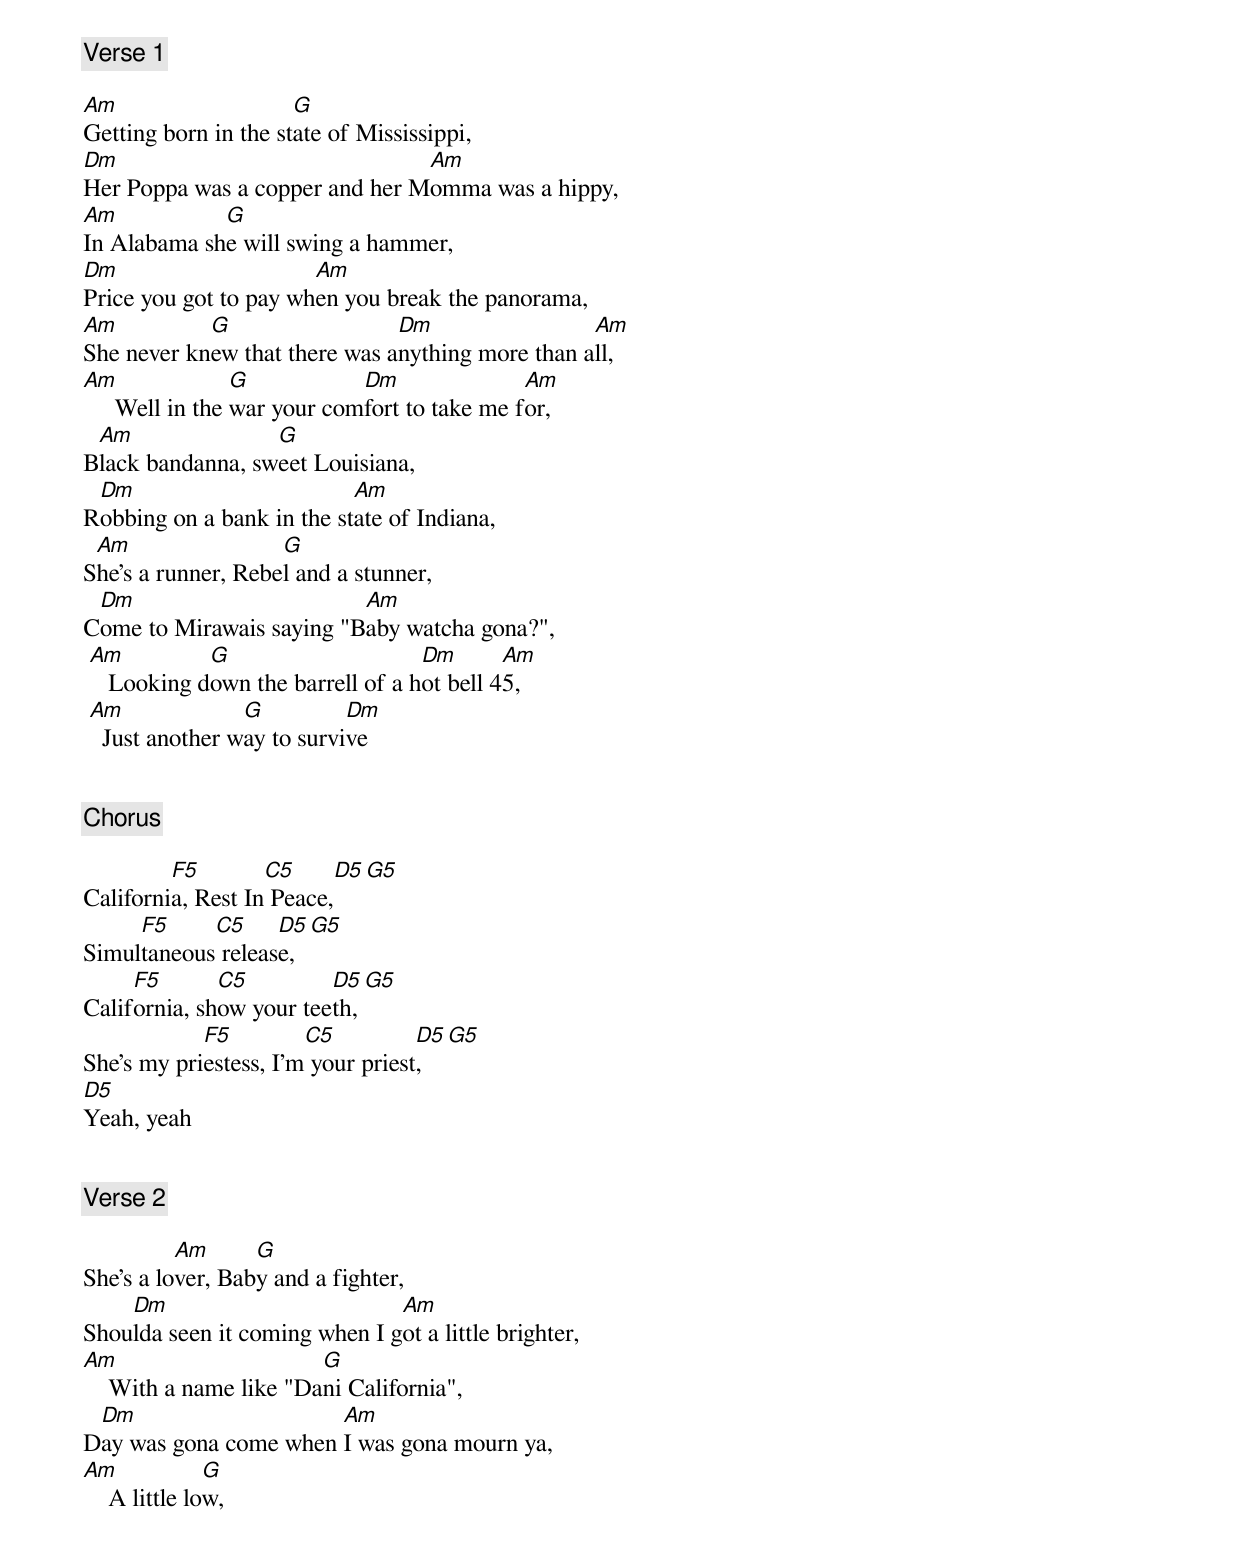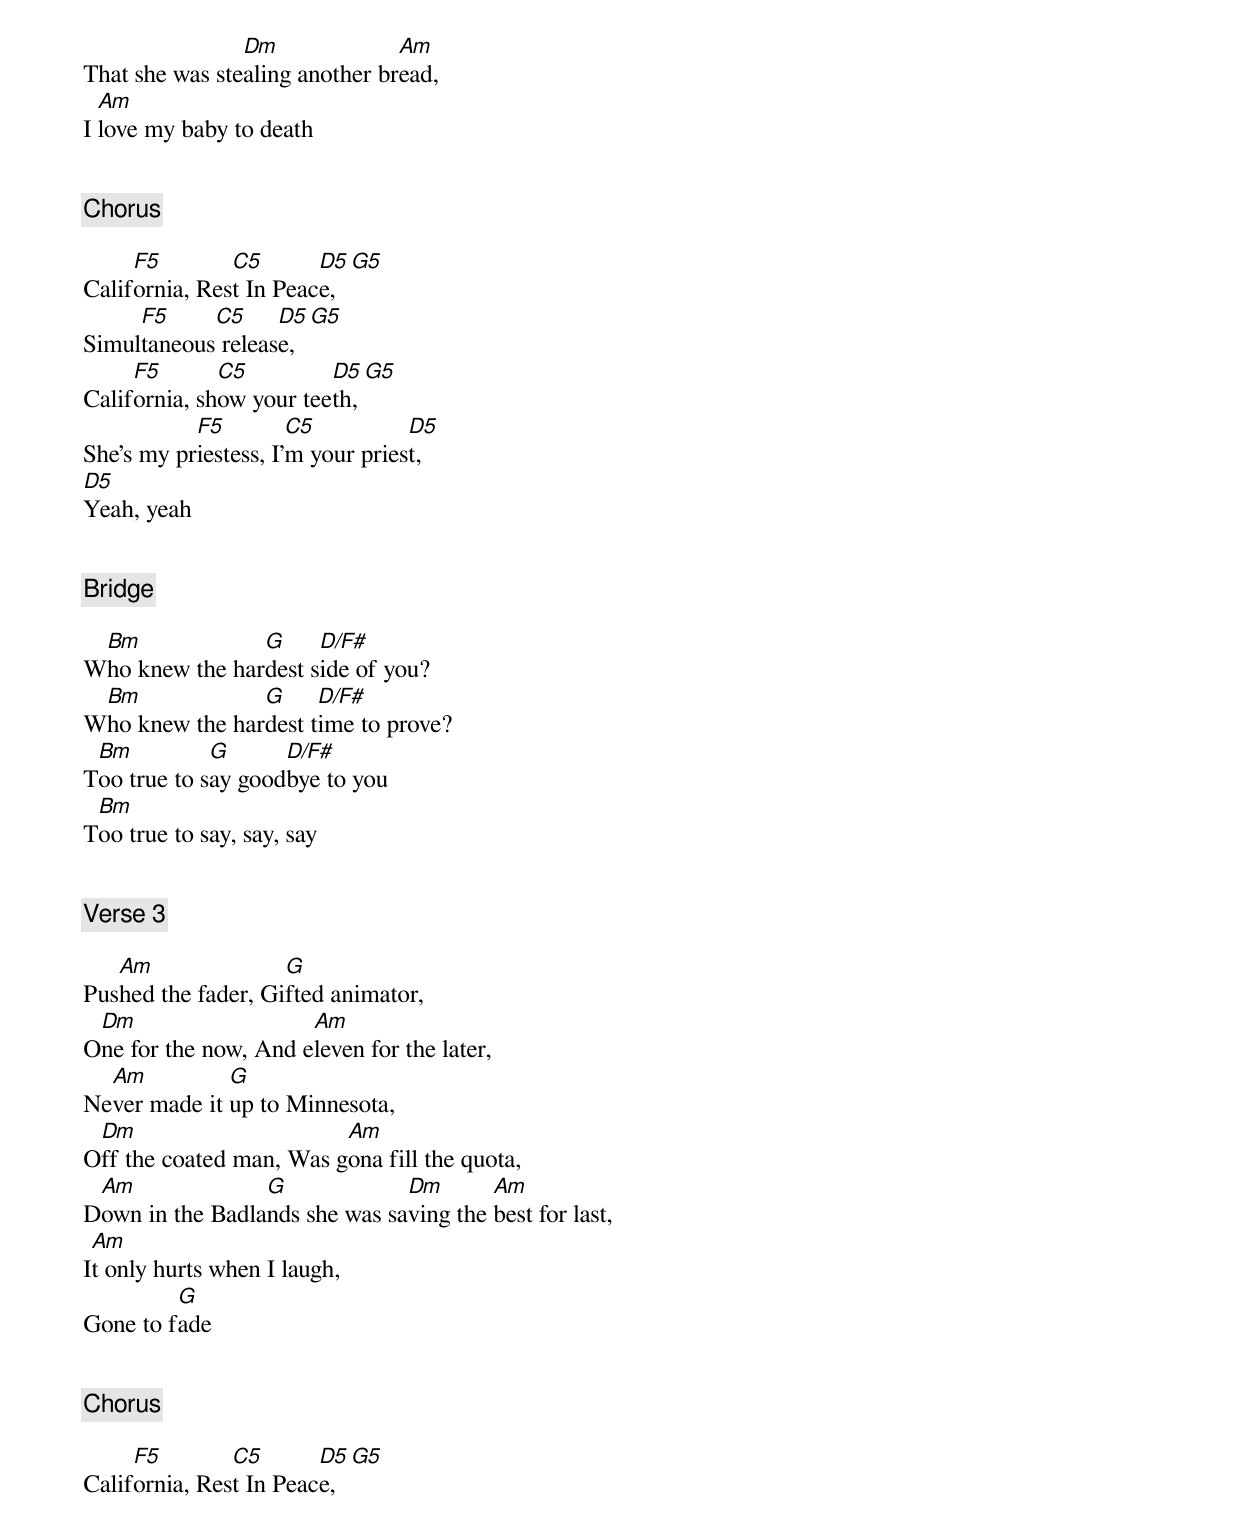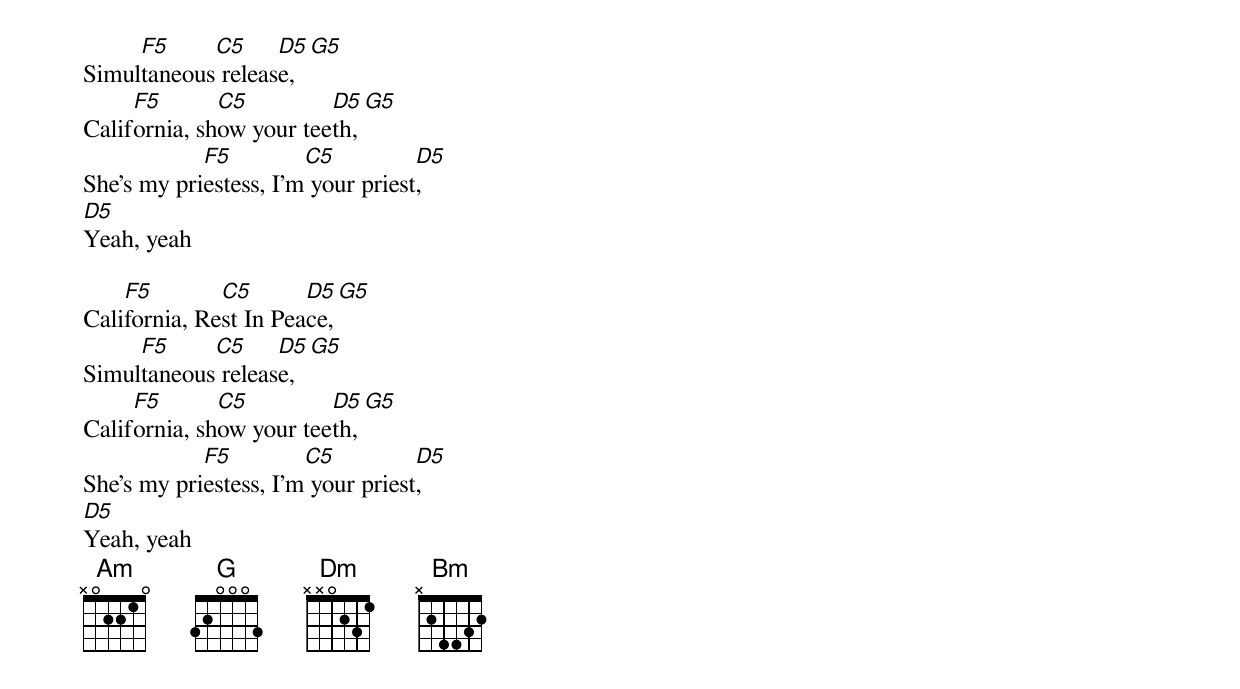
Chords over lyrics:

[Verse 1]

Am                    G
Getting born in the state of Mississippi,
Dm                              Am
Her Poppa was a copper and her Momma was a hippy,
Am           G
In Alabama she will swing a hammer,
Dm                     Am
Price you got to pay when you break the panorama,
Am          G                  Dm                 Am
She never knew that there was anything more than all,
Am               G           Dm               Am
     Well in the war your comfort to take me for,
 Am               G
Black bandanna, sweet Louisiana,
 Dm                        Am
Robbing on a bank in the state of Indiana,
 Am                 G
She's a runner, Rebel and a stunner,
 Dm                       Am
Come to Mirawais saying "Baby watcha gona?",
 Am          G                     Dm       Am
    Looking down the barrell of a hot bell 45,
 Am              G          Dm
   Just another way to survive


[Chorus]

         F5        C5       D5 G5
California, Rest In Peace,
     F5     C5     D5 G5
Simultaneous release,
     F5       C5         D5 G5
California, show your teeth,
            F5         C5          D5 G5
She's my priestess, I'm your priest,
D5
Yeah, yeah


[Verse 2]

          Am      G
She's a lover, Baby and a fighter,
    Dm                         Am
Shoulda seen it coming when I got a little brighter,
Am                      G
    With a name like "Dani California",
 Dm                    Am
Day was gona come when I was gona mourn ya,
Am             G
    A little low,
                Dm              Am
That she was stealing another bread,
  Am
I love my baby to death


[Chorus]

     F5        C5       D5 G5
California, Rest In Peace,
     F5     C5     D5 G5
Simultaneous release,
     F5       C5         D5 G5
California, show your teeth,
           F5         C5          D5
She's my priestess, I'm your priest,
D5
Yeah, yeah


[Bridge]

 Bm             G     D/F#
Who knew the hardest side of you?
 Bm             G     D/F#
Who knew the hardest time to prove?
 Bm          G      D/F#
Too true to say goodbye to you
 Bm
Too true to say, say, say


[Verse 3]

   Am               G
Pushed the fader, Gifted animator,
 Dm                   Am
One for the now, And eleven for the later,
  Am          G
Never made it up to Minnesota,
 Dm                      Am
Off the coated man, Was gona fill the quota,
 Am              G             Dm       Am
Down in the Badlands she was saving the best for last,
 Am
It only hurts when I laugh,
         G
Gone to fade


[Chorus]

     F5        C5       D5 G5
California, Rest In Peace,
     F5     C5     D5 G5
Simultaneous release,
     F5       C5         D5 G5
California, show your teeth,
            F5         C5          D5
She's my priestess, I'm your priest,
D5
Yeah, yeah

    F5        C5       D5 G5
California, Rest In Peace,
     F5     C5     D5 G5
Simultaneous release,
     F5       C5         D5 G5
California, show your teeth,
            F5         C5          D5
She's my priestess, I'm your priest,
D5
Yeah, yeah
